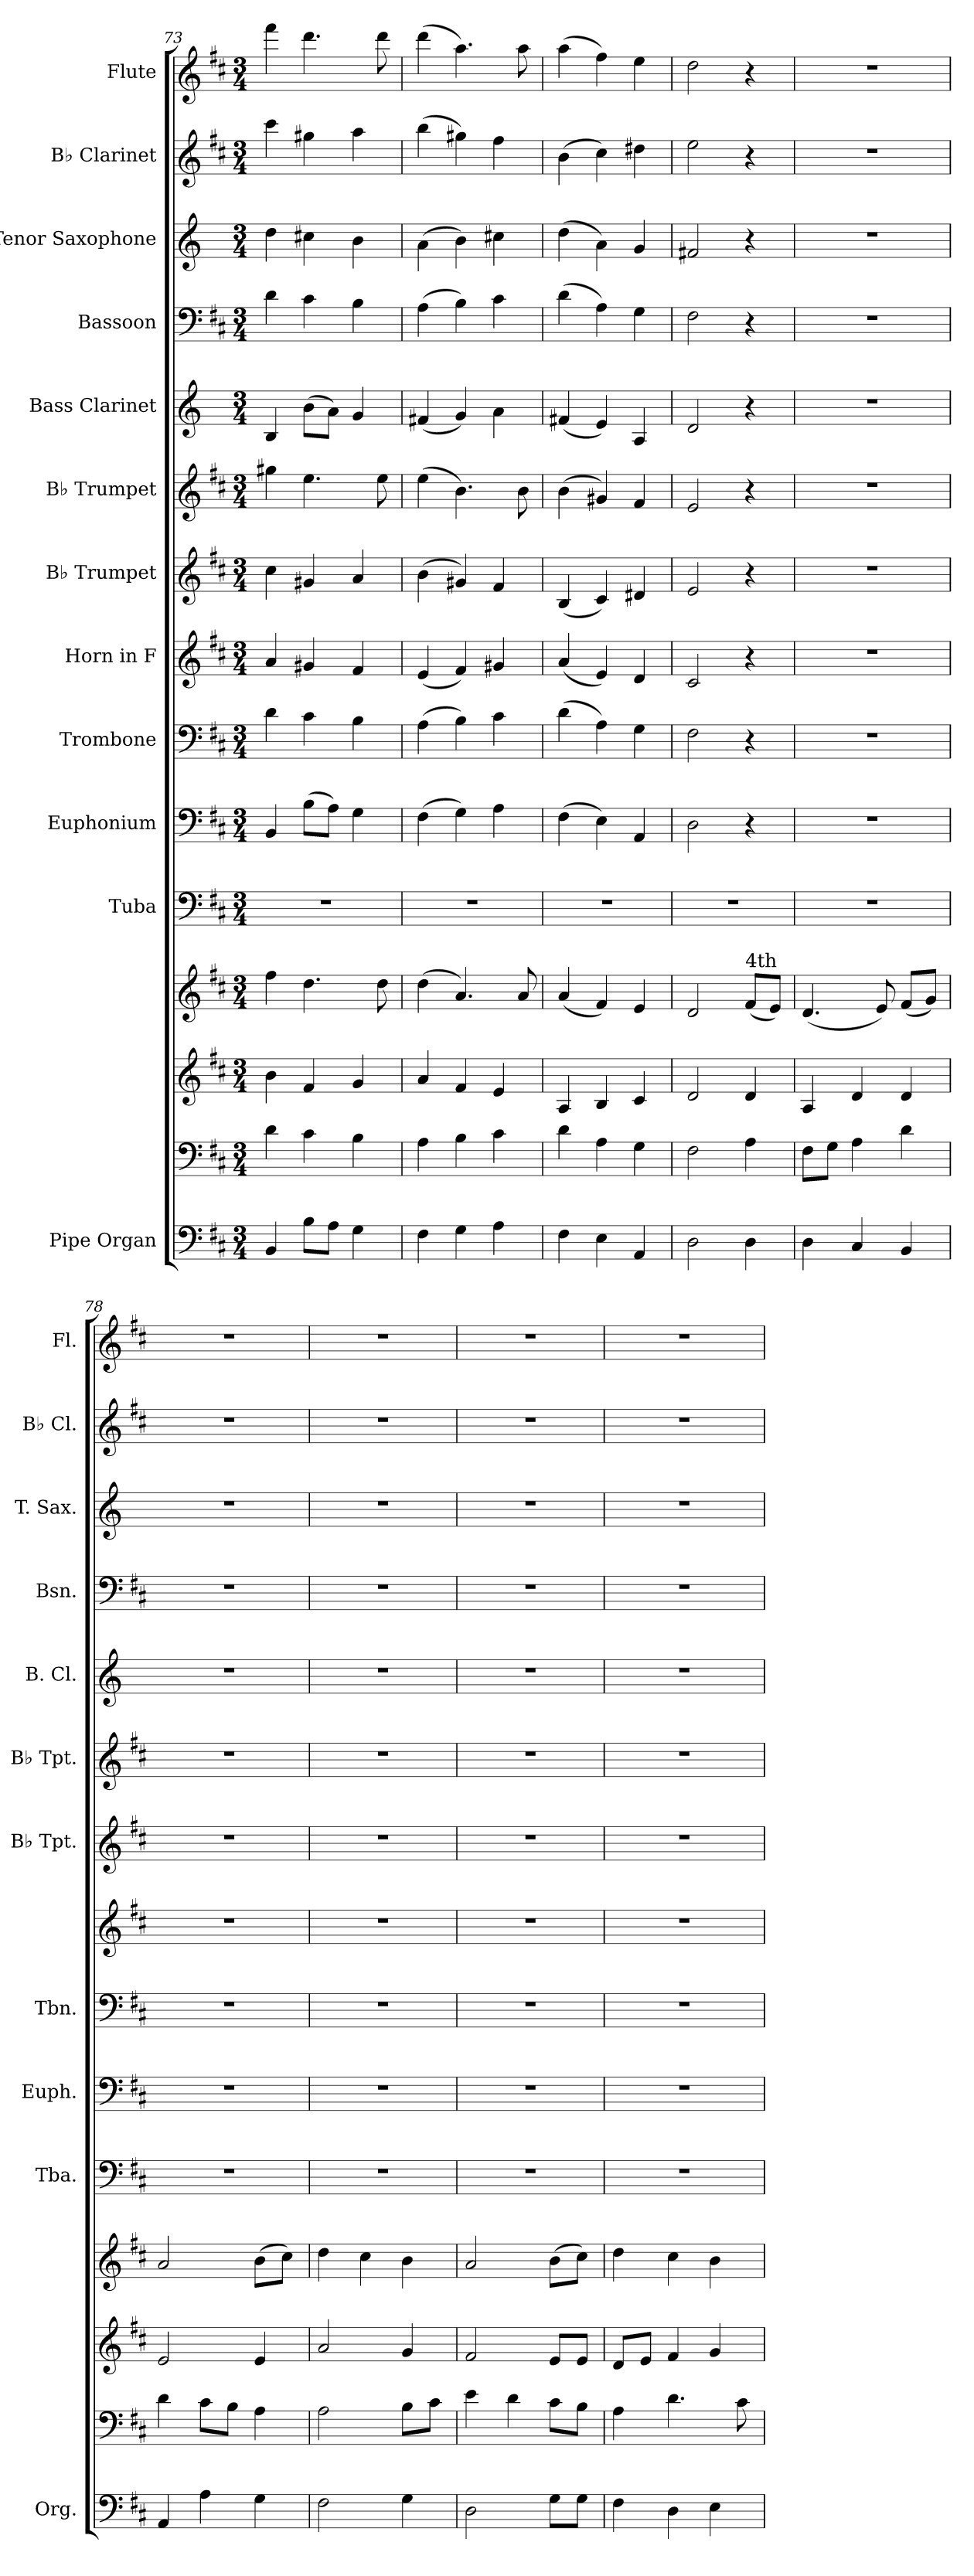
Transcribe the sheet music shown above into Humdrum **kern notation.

**kern	**kern	**kern	**kern	**kern	**kern	**kern	**kern	**kern	**kern	**kern	**kern	**kern	**kern	**kern
*part12	*part12	*part12	*part12	*part11	*part10	*part9	*part8	*part7	*part6	*part5	*part4	*part3	*part2	*part1
*staff15	*staff14	*staff13	*staff12	*staff11	*staff10	*staff9	*staff8	*staff7	*staff6	*staff5	*staff4	*staff3	*staff2	*staff1
*I"Pipe Organ	*	*	*	*I"Tuba	*I"Euphonium	*I"Trombone	*I"Horn in F	*I"B♭ Trumpet	*I"B♭ Trumpet	*I"Bass Clarinet	*I"Bassoon	*I"Tenor Saxophone	*I"B♭ Clarinet	*I"Flute
*I'Org.	*	*	*	*I'Tba.	*I'Euph.	*I'Tbn.	*	*I'B♭ Tpt.	*I'B♭ Tpt.	*I'B. Cl.	*I'Bsn.	*I'T. Sax.	*I'B♭ Cl.	*I'Fl.
*clefF4	*clefF4	*clefG2	*clefG2	*clefF4	*clefF4	*clefF4	*clefG2	*clefG2	*clefG2	*clefG2	*clefF4	*clefG2	*clefG2	*clefG2
*	*	*	*	*	*	*	*ITrd4c7	*ITrd1c2	*ITrd1c2	*ITrd8c14	*	*ITrd8c14	*ITrd1c2	*
*k[f#c#]	*k[f#c#]	*k[f#c#]	*k[f#c#]	*k[f#c#]	*k[f#c#]	*k[f#c#]	*k[f#]	*k[]	*k[]	*k[]	*k[f#c#]	*k[]	*k[]	*k[f#c#]
*M3/4	*M3/4	*M3/4	*M3/4	*M3/4	*M3/4	*M3/4	*M3/4	*M3/4	*M3/4	*M3/4	*M3/4	*M3/4	*M3/4	*M3/4
=73	=73	=73	=73	=73	=73	=73	=73	=73	=73	=73	=73	=73	=73	=73
4BB/	4d\	4b\	4ff#\	2.r	4BB/	4d\	4d/	4b\	4ff#X\	4BB/	4d\	4d\	4bb\	4fff#\
8B\L	4c#\	4f#/	4.dd\	.	(>8B\L	4c#\	4c#X/	4f#X/	4.dd\	(>8B\L	4c#\	4c#X\	4ff#X\	4.ddd\
8A\J	.	.	.	.	8A\J)	.	.	.	.	8A\J)	.	.	.	.
4G\	4B\	4g/	.	.	4G\	4B\	4B/	4g/	.	4G/	4B\	4B\	4gg\	.
.	.	.	8dd\	.	.	.	.	.	8dd\	.	.	.	.	8ddd\
=74	=74	=74	=74	=74	=74	=74	=74	=74	=74	=74	=74	=74	=74	=74
4F#\	4A\	4a/	(>4dd\	2.r	(>4F#\	(>4A\	(<4A/	(>4a\	(>4dd\	(<4F#X/	(>4A\	(>4A\	(>4aa\	(>4ddd\
4G\	4B\	4f#/	4.a/)	.	4G\)	4B\)	4B/)	4f#X/)	4.a\)	4G/)	4B\)	4B\)	4ff#X\)	4.aa\)
4A\	4c#\	4e/	.	.	4A\	4c#\	4c#X/	4e/	.	4A\	4c#\	4c#X\	4ee\	.
.	.	.	8a/	.	.	.	.	.	8a\	.	.	.	.	8aa\
=75	=75	=75	=75	=75	=75	=75	=75	=75	=75	=75	=75	=75	=75	=75
4F#\	4d\	4A/	(<4a/	2.r	(>4F#\	(>4d\	(<4d/	(<4A/	(>4a\	(<4F#X/	(>4d\	(>4d\	(>4a\	(>4aa\
4E\	4A\	4B/	4f#/)	.	4E\)	4A\)	4A/)	4B/)	4f#X/)	4E/)	4A\)	4A\)	4b\)	4ff#\)
4AA/	4G\	4c#/	4e/	.	4AA/	4G\	4G/	4c#X/	4e/	4AA/	4G\	4G/	4cc#X\	4ee\
=76	=76	=76	=76	=76	=76	=76	=76	=76	=76	=76	=76	=76	=76	=76
2D\	2F#\	2d/	2d/	2.r	2D\	2F#\	2F#/	2d/	2d/	2D/	2F#\	2F#X/	2dd\	2dd\
!	!	!	!LO:TX:a:t=4th	!	!	!	!	!	!	!	!	!	!	!
4D\	4A\	4d/	(<8f#/L	.	4r	4r	4r	4r	4r	4r	4r	4r	4r	4r
.	.	.	8e/J)	.	.	.	.	.	.	.	.	.	.	.
=77	=77	=77	=77	=77	=77	=77	=77	=77	=77	=77	=77	=77	=77	=77
4D\	8F#\L	4A/	(<4.d/	2.r	2.r	2.r	2.r	2.r	2.r	2.r	2.r	2.r	2.r	2.r
.	8G\J	.	.	.	.	.	.	.	.	.	.	.	.	.
4C#/	4A\	4d/	.	.	.	.	.	.	.	.	.	.	.	.
.	.	.	8e/)	.	.	.	.	.	.	.	.	.	.	.
4BB/	4d\	4d/	(<8f#/L	.	.	.	.	.	.	.	.	.	.	.
.	.	.	8g/J)	.	.	.	.	.	.	.	.	.	.	.
=78	=78	=78	=78	=78	=78	=78	=78	=78	=78	=78	=78	=78	=78	=78
4AA/	4d\	2e/	2a/	2.r	2.r	2.r	2.r	2.r	2.r	2.r	2.r	2.r	2.r	2.r
4A\	8c#\L	.	.	.	.	.	.	.	.	.	.	.	.	.
.	8B\J	.	.	.	.	.	.	.	.	.	.	.	.	.
4G\	4A\	4e/	(>8b\L	.	.	.	.	.	.	.	.	.	.	.
.	.	.	8cc#\J)	.	.	.	.	.	.	.	.	.	.	.
=79	=79	=79	=79	=79	=79	=79	=79	=79	=79	=79	=79	=79	=79	=79
2F#\	2A\	2a/	4dd\	2.r	2.r	2.r	2.r	2.r	2.r	2.r	2.r	2.r	2.r	2.r
.	.	.	4cc#\	.	.	.	.	.	.	.	.	.	.	.
4G\	8B\L	4g/	4b\	.	.	.	.	.	.	.	.	.	.	.
.	8c#\J	.	.	.	.	.	.	.	.	.	.	.	.	.
=80	=80	=80	=80	=80	=80	=80	=80	=80	=80	=80	=80	=80	=80	=80
2D\	4e\	2f#/	2a/	2.r	2.r	2.r	2.r	2.r	2.r	2.r	2.r	2.r	2.r	2.r
.	4d\	.	.	.	.	.	.	.	.	.	.	.	.	.
8G\L	8c#\L	8e/L	(>8b\L	.	.	.	.	.	.	.	.	.	.	.
8G\J	8B\J	8e/J	8cc#\J)	.	.	.	.	.	.	.	.	.	.	.
=81	=81	=81	=81	=81	=81	=81	=81	=81	=81	=81	=81	=81	=81	=81
4F#\	4A\	8d/L	4dd\	2.r	2.r	2.r	2.r	2.r	2.r	2.r	2.r	2.r	2.r	2.r
.	.	8e/J	.	.	.	.	.	.	.	.	.	.	.	.
4D\	4.d\	4f#/	4cc#\	.	.	.	.	.	.	.	.	.	.	.
4E\	.	4g/	4b\	.	.	.	.	.	.	.	.	.	.	.
.	8c#\	.	.	.	.	.	.	.	.	.	.	.	.	.
=	=	=	=	=	=	=	=	=	=	=	=	=	=	=
*-	*-	*-	*-	*-	*-	*-	*-	*-	*-	*-	*-	*-	*-	*-
